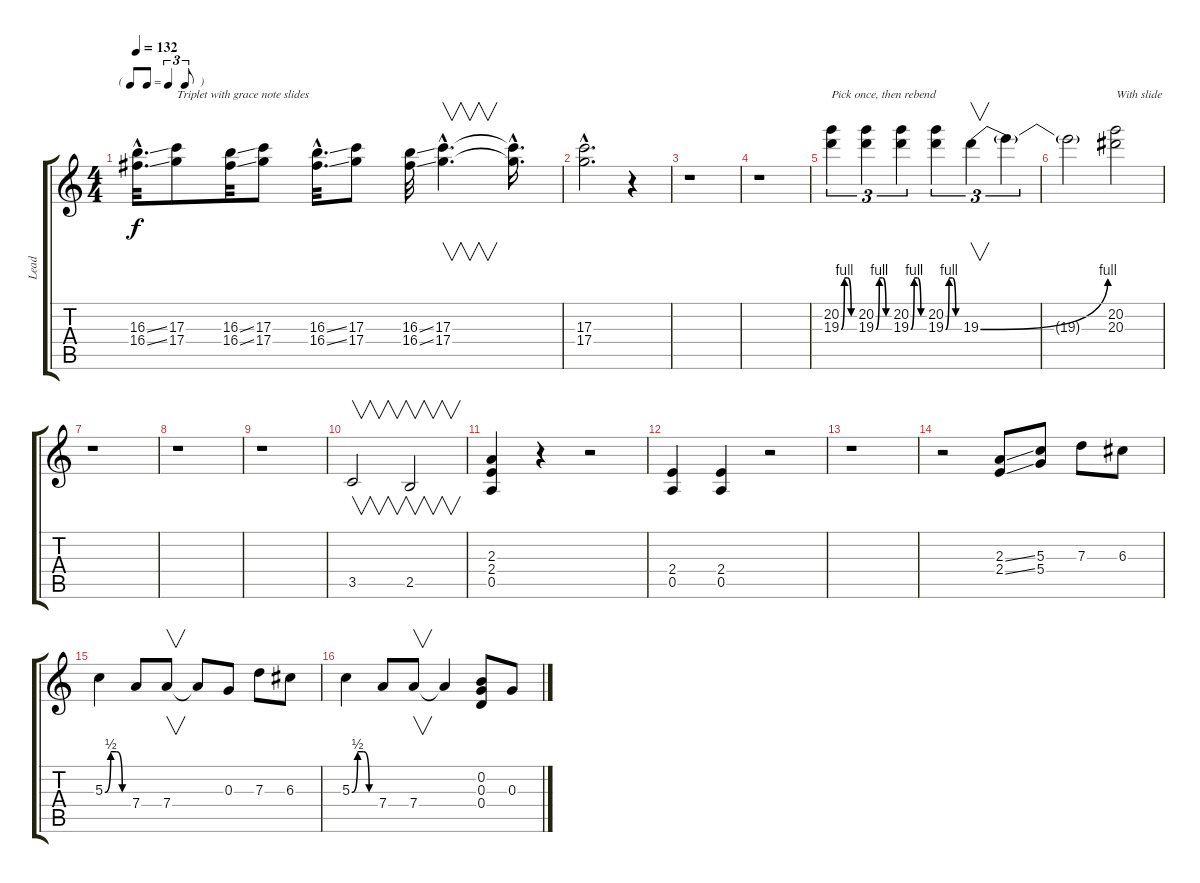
\track ("Lead " "Lead ") {instrument distortionguitar}
\staff {score tabs}
\tuning (E4 B3 G3 D3 A2 E2) {hide}
\ts (4 4)
\tf triplet8th
\tempo 132
\clef g2
\ks c
(16.3{ss hac} 16.4{ss hac}).32{d dy f} (17.3 17.4).8{txt "Triplet with grace note slides"} (16.3{ss} 16.4{ss}).32 (17.3 17.4).8 (16.3{ss hac} 16.4{ss hac}).32{d} (17.3 17.4).8 (16.3{ss} 16.4{ss}).32 (17.3{hac} 17.4{hac}).4{v d} (17.3{hac t} 17.4{hac t}).16{d} |
(17.3{hac} 17.4{hac}).2{d} r.4 |
r.1 |
r.1 |
(20.2 19.3{be (custom 0 0 15 4 30 4 45 0 60 0)}).4{tu (3 2) txt "Pick once, then rebend"} (20.2 19.3{be (custom 0 0 15 4 30 4 45 0 60 0)}).4{tu (3 2)} (20.2 19.3{be (custom 0 0 15 4 30 4 45 0 60 0)}).4{tu (3 2)} (20.2 19.3{be (custom 0 0 15 4 30 4 45 0 60 0)}).4{tu (3 2)} 19.3{be (bend 0 0 60 4)}.4{v tu (3 2)} 19.3{t}.4{tu (3 2)} |
19.3{t}.2 (20.2 20.3).2{txt "With slide"} |
r.1 |
r.1 |
r.1 |
3.5.2{v} 2.5.2{v} |
(2.3 2.4 0.5).4 r.4 r.2 |
(2.4 0.5).4 (2.4 0.5).4 r.2 |
r.1 |
r.2 (2.3{ss} 2.4{ss}).8 (5.3 5.4).8 7.3.8 6.3.8 |
5.3{be (custom 0 0 15 2 30 2 45 0 60 0)}.4 7.4.8 7.4.8{v} 7.4{t}.8 0.3.8 7.3.8 6.3.8 |
5.3{be (custom 0 0 15 2 30 2 45 0 60 0)}.4 7.4.8 7.4.8{v} 7.4{t}.4 (0.2 0.3 0.4).8 0.3.8
